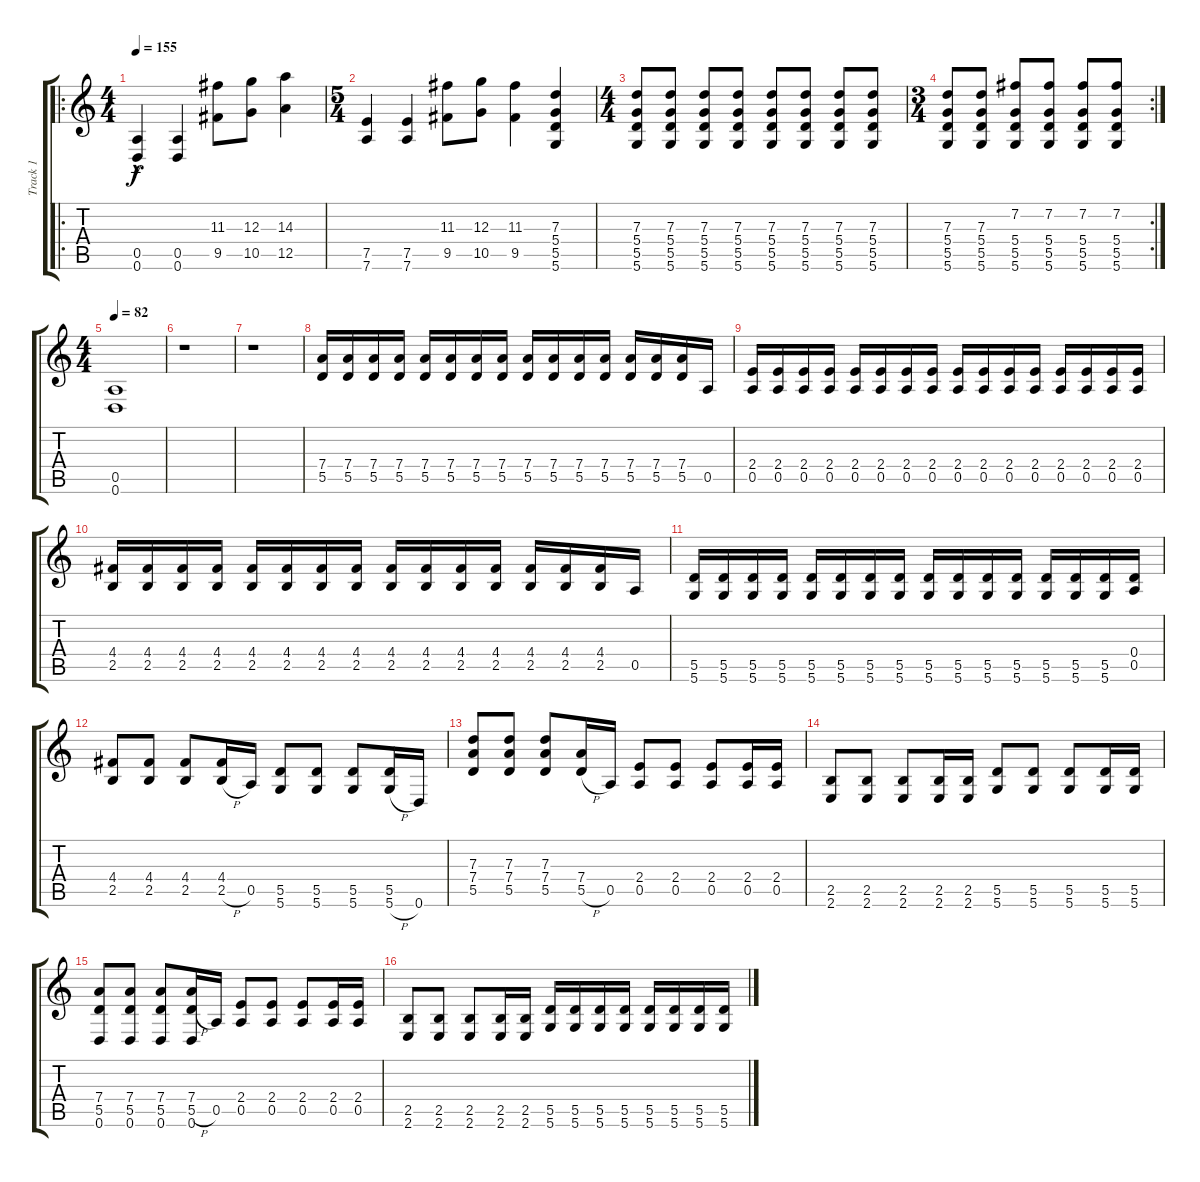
\track ("Track 1" "Track 1") {instrument distortionguitar}
\staff {score tabs}
\tuning (E4 B3 G3 D3 A2 D2) {hide}
\ro
\ts (4 4)
\tempo 155
\clef g2
\ks c
(0.5{hac} 0.6).4{dy f instrument distortionguitar} (0.5 0.6).4 (11.3 9.5).8 (12.3 10.5).8 (14.3 12.5).4 |
\ts (5 4)
(7.5 7.6).4 (7.5 7.6).4 (11.3 9.5).8 (12.3 10.5).8 (11.3 9.5).4 (7.3 5.4 5.5 5.6).4 |
\ts (4 4)
(7.3 5.4 5.5 5.6).8 (7.3 5.4 5.5 5.6).8 (7.3 5.4 5.5 5.6).8 (7.3 5.4 5.5 5.6).8 (7.3 5.4 5.5 5.6).8 (7.3 5.4 5.5 5.6).8 (7.3 5.4 5.5 5.6).8 (7.3 5.4 5.5 5.6).8 |
\rc 2
\ts (3 4)
(7.3 5.4 5.5 5.6).8 (7.3 5.4 5.5 5.6).8 (7.2 5.4 5.5 5.6).8 (7.2 5.4 5.5 5.6).8 (7.2 5.4 5.5 5.6).8 (7.2 5.4 5.5 5.6).8 |
\ts (4 4)
\tempo 82
(0.5 0.6).1{volume 5} |
r.1 |
r.1 |
(7.4 5.5).16{volume 8 instrument electricguitarmuted} (7.4 5.5).16 (7.4 5.5).16 (7.4 5.5).16 (7.4 5.5).16 (7.4 5.5).16 (7.4 5.5).16 (7.4 5.5).16 (7.4 5.5).16 (7.4 5.5).16 (7.4 5.5).16 (7.4 5.5).16 (7.4 5.5).16 (7.4 5.5).16 (7.4 5.5).16 0.5.16 |
(2.4 0.5).16 (2.4 0.5).16 (2.4 0.5).16 (2.4 0.5).16 (2.4 0.5).16 (2.4 0.5).16 (2.4 0.5).16 (2.4 0.5).16 (2.4 0.5).16 (2.4 0.5).16 (2.4 0.5).16 (2.4 0.5).16 (2.4 0.5).16 (2.4 0.5).16 (2.4 0.5).16 (2.4 0.5).16 |
(4.4 2.5).16 (4.4 2.5).16 (4.4 2.5).16 (4.4 2.5).16 (4.4 2.5).16 (4.4 2.5).16 (4.4 2.5).16 (4.4 2.5).16 (4.4 2.5).16 (4.4 2.5).16 (4.4 2.5).16 (4.4 2.5).16 (4.4 2.5).16 (4.4 2.5).16 (4.4 2.5).16 0.5.16 |
(5.5 5.6).16 (5.5 5.6).16 (5.5 5.6).16 (5.5 5.6).16 (5.5 5.6).16 (5.5 5.6).16 (5.5 5.6).16 (5.5 5.6).16 (5.5 5.6).16 (5.5 5.6).16 (5.5 5.6).16 (5.5 5.6).16 (5.5 5.6).16 (5.5 5.6).16 (5.5 5.6).16 (0.4 0.5).16 |
(4.4 2.5).8{volume 12 instrument distortionguitar} (4.4 2.5).8 (4.4 2.5).8 (4.4 2.5{h}).16 0.5.16 (5.5 5.6).8 (5.5 5.6).8 (5.5 5.6).8 (5.5 5.6{h}).16 0.6.16 |
(7.3 7.4 5.5).8 (7.3 7.4 5.5).8 (7.3 7.4 5.5).8 (7.4 5.5{h}).16 0.5.16 (2.4 0.5).8 (2.4 0.5).8 (2.4 0.5).8 (2.4 0.5).16 (2.4 0.5).16 |
(2.5 2.6).8 (2.5 2.6).8 (2.5 2.6).8 (2.5 2.6).16 (2.5 2.6).16 (5.5 5.6).8 (5.5 5.6).8 (5.5 5.6).8 (5.5 5.6).16 (5.5 5.6).16 |
(7.4 5.5 0.6).8 (7.4 5.5 0.6).8 (7.4 5.5 0.6).8 (7.4 5.5{h} 0.6).16 0.5.16 (2.4 0.5).8 (2.4 0.5).8 (2.4 0.5).8 (2.4 0.5).16 (2.4 0.5).16 |
(2.5 2.6).8 (2.5 2.6).8 (2.5 2.6).8 (2.5 2.6).16 (2.5 2.6).16 (5.5 5.6).16 (5.5 5.6).16 (5.5 5.6).16 (5.5 5.6).16 (5.5 5.6).16 (5.5 5.6).16 (5.5 5.6).16 (5.5 5.6).16
